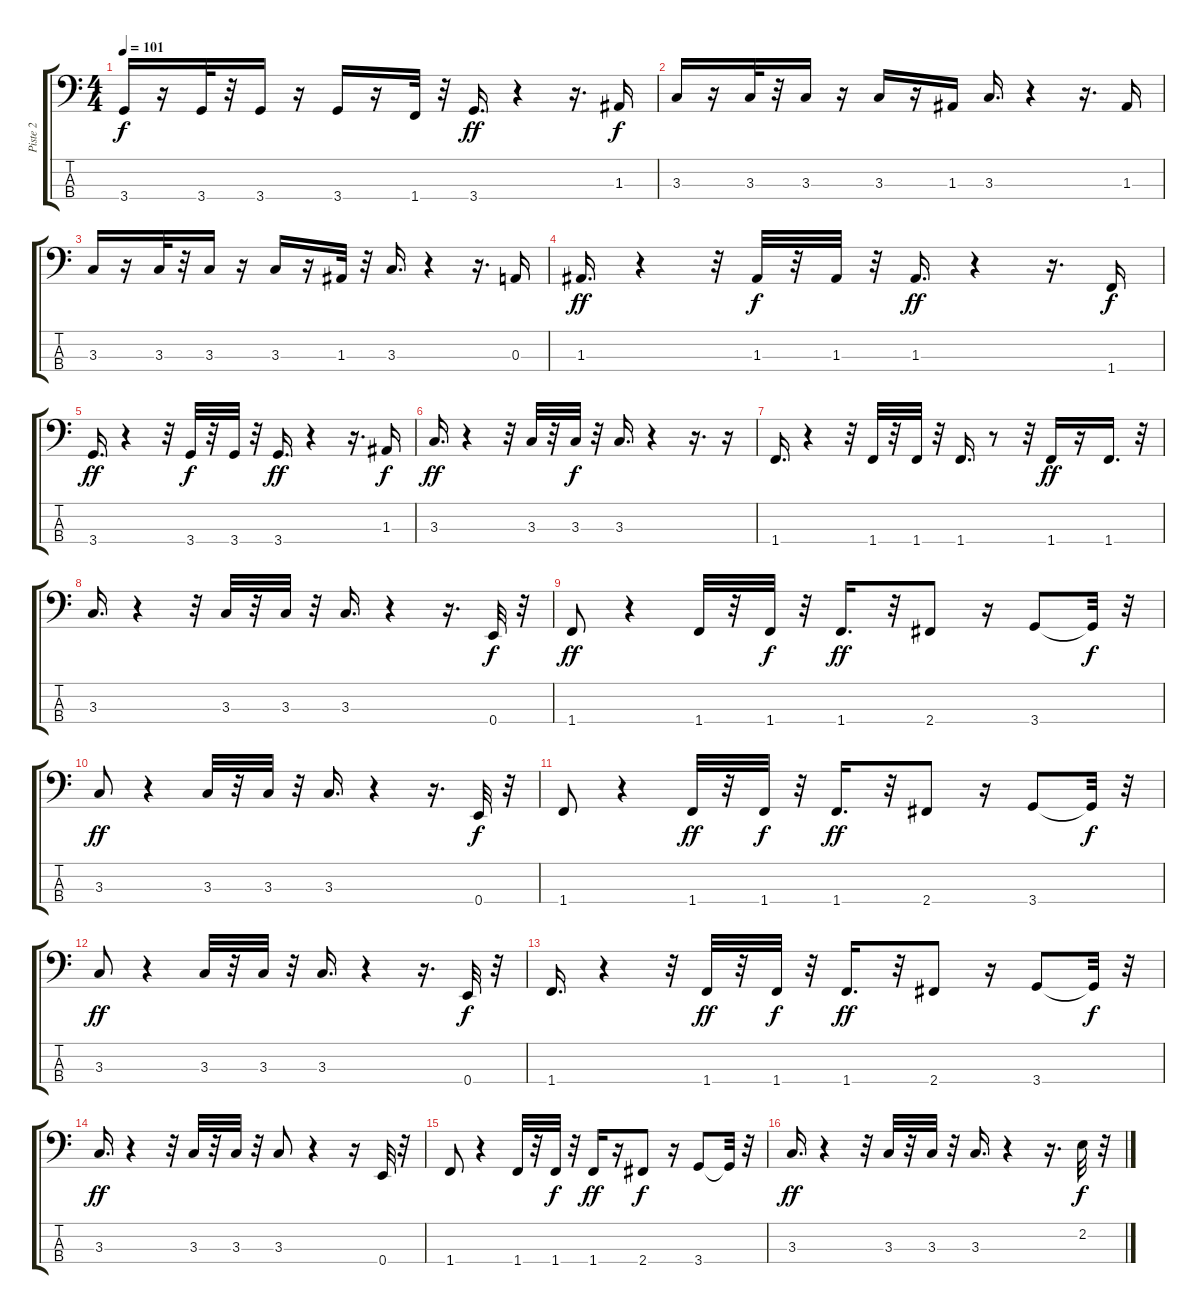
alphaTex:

\track ("Piste 2" "Piste 2") {instrument electricbassfinger}
\staff {score tabs}
\tuning (G2 D2 A1 E1) {hide}
\ts (4 4)
\tempo 101
\clef f4
\ks c
3.4.16{dy f} r.16 3.4.32 r.32 3.4.16 r.16 3.4.16 r.16 1.4.32 r.32 3.4.16{d dy ff} r.4 r.16{d} 1.3.16{dy f} |
3.3.16 r.16 3.3.32 r.32 3.3.16 r.16 3.3.16 r.16 1.3.16 3.3.16{d} r.4 r.16{d} 1.3.16 |
3.3.16 r.16 3.3.32 r.32 3.3.16 r.16 3.3.16 r.16 1.3.32 r.32 3.3.16{d} r.4 r.16{d} 0.3.16 |
1.3.16{d dy ff} r.4 r.32 1.3.32{dy f} r.32 1.3.32 r.32 1.3.16{d dy ff} r.4 r.16{d} 1.4.16{dy f} |
3.4.16{d dy ff} r.4 r.32 3.4.32{dy f} r.32 3.4.32 r.32 3.4.16{d dy ff} r.4 r.16{d} 1.3.16{dy f} |
3.3.16{d dy ff} r.4 r.32 3.3.32 r.32 3.3.32{dy f} r.32 3.3.16{d} r.4 r.16{d} r.16 |
1.4.16{d} r.4 r.32 1.4.32 r.32 1.4.32 r.32 1.4.16{d} r.8 r.32 1.4.16{dy ff} r.16 1.4.16{d} r.32 |
3.3.16{d} r.4 r.32 3.3.32 r.32 3.3.32 r.32 3.3.16{d} r.4 r.16{d} 0.4.32{dy f} r.32 |
1.4.8{dy ff} r.4 1.4.32 r.32 1.4.32{dy f} r.32 1.4.16{d dy ff} r.32 2.4.8 r.16 3.4.8 3.4{t}.32{dy f} r.32 |
3.3.8{dy ff} r.4 3.3.32 r.32 3.3.32 r.32 3.3.16{d} r.4 r.16{d} 0.4.32{dy f} r.32 |
1.4.8 r.4 1.4.32{dy ff} r.32 1.4.32{dy f} r.32 1.4.16{d dy ff} r.32 2.4.8 r.16 3.4.8 3.4{t}.32{dy f} r.32 |
3.3.8{dy ff} r.4 3.3.32 r.32 3.3.32 r.32 3.3.16{d} r.4 r.16{d} 0.4.32{dy f} r.32 |
1.4.16{d} r.4 r.32 1.4.32{dy ff} r.32 1.4.32{dy f} r.32 1.4.16{d dy ff} r.32 2.4.8 r.16 3.4.8 3.4{t}.32{dy f} r.32 |
3.3.16{d dy ff} r.4 r.32 3.3.32 r.32 3.3.32 r.32 3.3.8 r.4 r.16 0.4.32 r.32 |
1.4.8 r.4 1.4.32 r.32 1.4.32{dy f} r.32 1.4.16{dy ff} r.16 2.4.8{dy f} r.16 3.4.8 3.4{t}.32 r.32 |
3.3.16{d dy ff} r.4 r.32 3.3.32 r.32 3.3.32 r.32 3.3.16{d} r.4 r.16{d} 2.2.32{dy f} r.32
